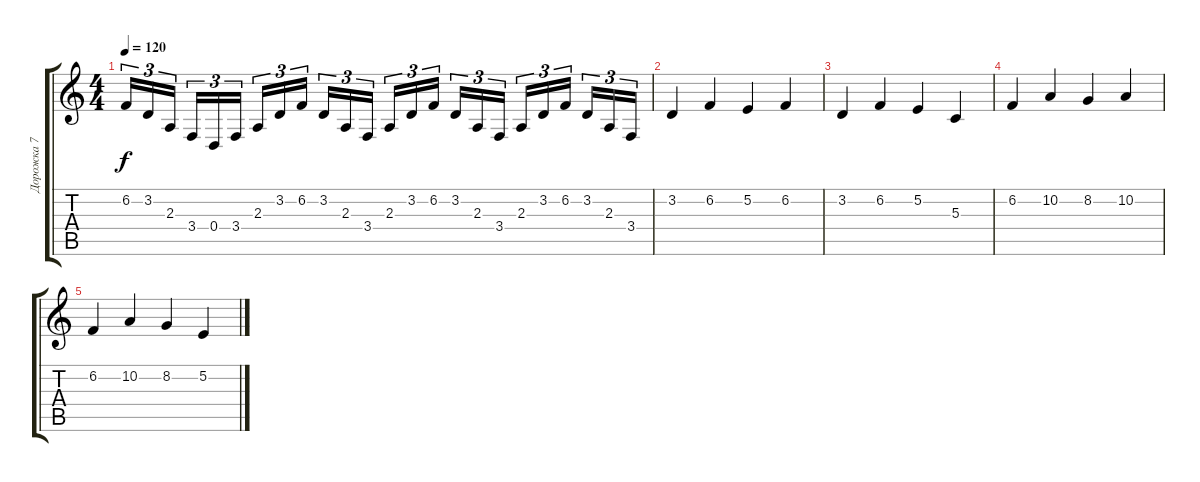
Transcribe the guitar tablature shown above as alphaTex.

\track ("Дорожка 7" "Дорожка 7") {instrument stringensemble1}
\staff {score tabs}
\tuning (E4 B3 G3 D3 A2 E2) {hide}
\ts (4 4)
\tempo 120
\clef g2
\ks c
6.2.16{tu (3 2) dy f} 3.2.16{tu (3 2)} 2.3.16{tu (3 2) beam splitsecondary} 3.4.16{tu (3 2)} 0.4.16{tu (3 2)} 3.4.16{tu (3 2)} 2.3.16{tu (3 2)} 3.2.16{tu (3 2)} 6.2.16{tu (3 2) beam splitsecondary} 3.2.16{tu (3 2)} 2.3.16{tu (3 2)} 3.4.16{tu (3 2)} 2.3.16{tu (3 2)} 3.2.16{tu (3 2)} 6.2.16{tu (3 2) beam splitsecondary} 3.2.16{tu (3 2)} 2.3.16{tu (3 2)} 3.4.16{tu (3 2)} 2.3.16{tu (3 2)} 3.2.16{tu (3 2)} 6.2.16{tu (3 2) beam splitsecondary} 3.2.16{tu (3 2)} 2.3.16{tu (3 2)} 3.4.16{tu (3 2)} |
3.2.4 6.2.4 5.2.4 6.2.4 |
3.2.4 6.2.4 5.2.4 5.3.4 |
6.2.4 10.2.4 8.2.4 10.2.4 |
6.2.4 10.2.4 8.2.4 5.2.4
